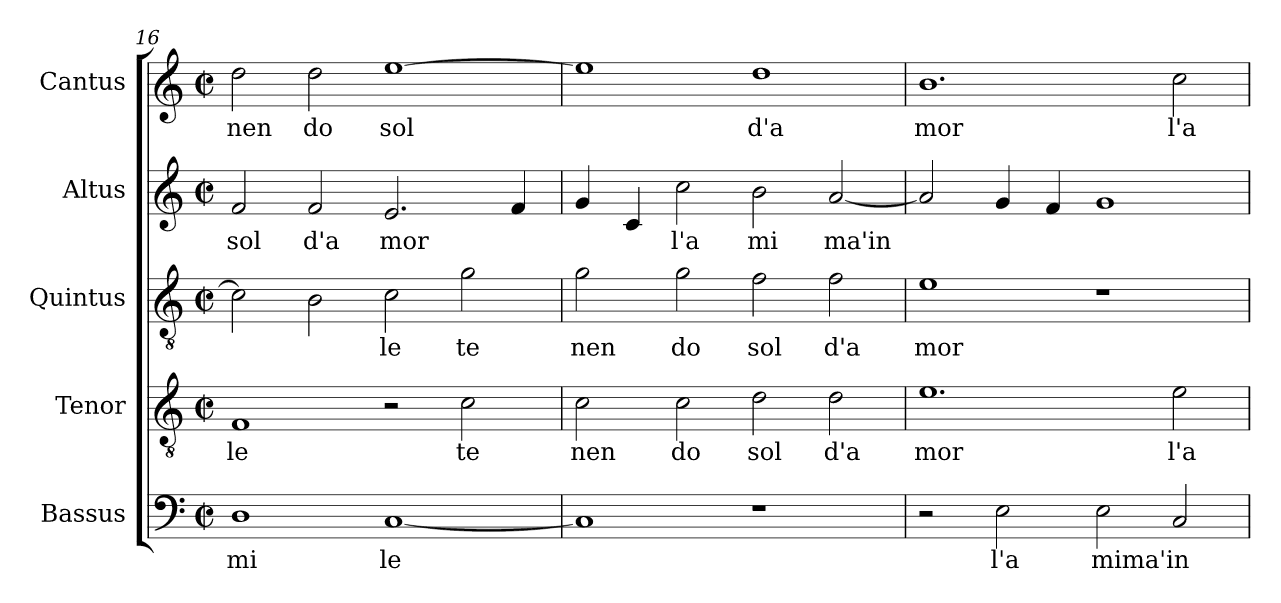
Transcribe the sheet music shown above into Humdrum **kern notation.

**kern	**text	**kern	**text	**kern	**text	**kern	**text	**kern	**text
*part5	*part5	*part4	*part4	*part3	*part3	*part2	*part2	*part1	*part1
*staff5	*staff5	*staff4	*staff4	*staff3	*staff3	*staff2	*staff2	*staff1	*staff1
*I"Bassus	*	*I"Tenor	*	*I"Quintus	*	*I"Altus	*	*I"Cantus	*
*clefF4	*	*clefGv2	*	*clefGv2	*	*clefG2	*	*clefG2	*
*k[]	*	*k[]	*	*k[]	*	*k[]	*	*k[]	*
*C:	*	*C:	*	*C:	*	*C:	*	*C:	*
*M2/2	*	*M2/2	*	*M2/2	*	*M2/2	*	*M2/2	*
*met(c|)	*	*met(c|)	*	*met(c|)	*	*met(c|)	*	*met(c|)	*
=16	=16	=16	=16	=16	=16	=16	=16	=16	=16
!	!LO:LY:b:cj	!	!LO:LY:b:cj	!	!LO:LY:b:cj	!	!LO:LY:b:cj	!	!LO:LY:b:cj
1D	mi	1F	le	2c\]	.	2f/	sol	2dd\	nen
!	!	!	!	!	!LO:LY:b:cj	!	!LO:LY:b:cj	!	!LO:LY:b:cj
.	.	.	.	2B\	.	2f/	d'a	2dd\	do
!	!LO:LY:b:cj	!	!	!	!LO:LY:b:cj	!	!LO:LY:b:cj	!	!LO:LY:b:cj
[<1C	le	2r	.	2c\	le	2.e/	mor	[>1ee	sol
!	!	!	!LO:LY:b:cj	!	!LO:LY:b:cj	!	!	!	!
.	.	2c\	te	2g\	te	.	.	.	.
!	!	!	!	!	!	!	!LO:LY:b:cj	!	!
.	.	.	.	.	.	4f/	.	.	.
=17	=17	=17	=17	=17	=17	=17	=17	=17	=17
!	!LO:LY:b:cj	!	!LO:LY:b:cj	!	!LO:LY:b:cj	!	!LO:LY:b:cj	!	!LO:LY:b:cj
1C]	.	2c\	nen	2g\	nen	4g/	.	1ee]	.
!	!	!	!	!	!	!	!LO:LY:b:cj	!	!
.	.	.	.	.	.	4c/	.	.	.
!	!	!	!LO:LY:b:cj	!	!LO:LY:b:cj	!	!LO:LY:b:cj	!	!
.	.	2c\	do	2g\	do	2cc\	l'a	.	.
!	!	!	!LO:LY:b:cj	!	!LO:LY:b:cj	!	!LO:LY:b:cj	!	!LO:LY:b:cj
1r	.	2d\	sol	2f\	sol	2b\	mi	1dd	d'a
!	!	!	!LO:LY:b:cj	!	!LO:LY:b:cj	!	!LO:LY:b:cj	!	!
.	.	2d\	d'a	2f\	d'a	[>2a/	ma'in	.	.
!!LO:PB:g=z
=18	=18	=18	=18	=18	=18	=18	=18	=18	=18
!	!	!	!LO:LY:b:cj	!	!LO:LY:b:cj	!	!LO:LY:b:cj	!	!LO:LY:b:cj
2r	.	1.e	mor	1e	mor	2a/]	.	1.b	mor
!	!LO:LY:b:cj	!	!	!	!	!	!LO:LY:b:cj	!	!
2E\	l'a	.	.	.	.	4g/	.	.	.
!	!	!	!	!	!	!	!LO:LY:b:cj	!	!
.	.	.	.	.	.	4f/	.	.	.
!	!LO:LY:b:cj	!	!	!	!	!	!LO:LY:b:cj	!	!
2E\	mima'in	.	.	1r	.	1g	.	.	.
!	!LO:LY:b:cj	!	!LO:LY:b:cj	!	!	!	!	!	!LO:LY:b:cj
2C/	.	2e\	l'a	.	.	.	.	2cc\	l'a
=	=	=	=	=	=	=	=	=	=
*-	*-	*-	*-	*-	*-	*-	*-	*-	*-
